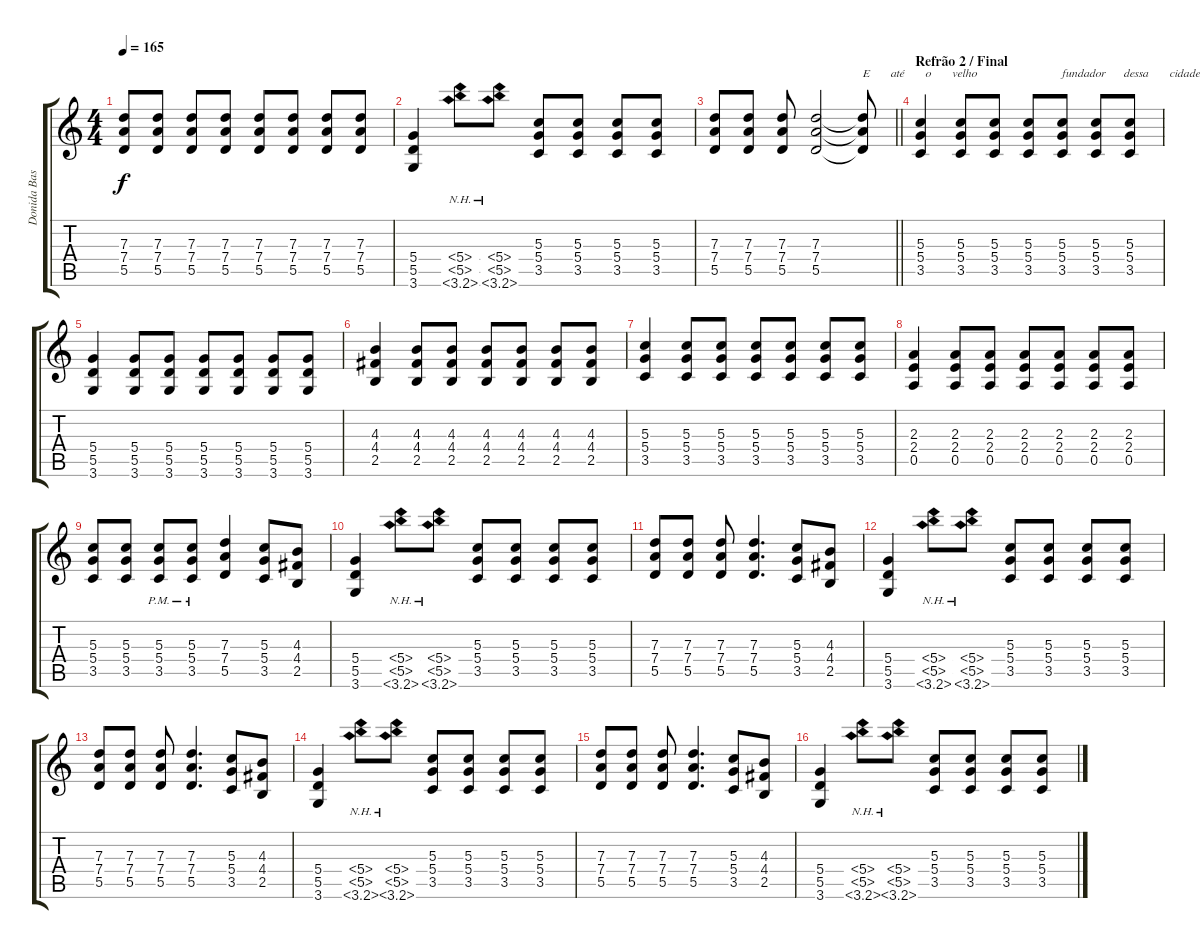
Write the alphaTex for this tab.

\track ("Donida Base" "Donida Bas") {instrument distortionguitar}
\staff {score tabs}
\tuning (E4 B3 G3 D3 A2 E2) {hide}
\ts (4 4)
\tempo 165
\clef g2
\ks c
(7.3 7.4 5.5).8{dy f} (7.3 7.4 5.5).8 (7.3 7.4 5.5).8 (7.3 7.4 5.5).8 (7.3 7.4 5.5).8 (7.3 7.4 5.5).8 (7.3 7.4 5.5).8 (7.3 7.4 5.5).8 |
(5.4 5.5 3.6).4 (5.4{nh} 5.5{nh} 3.6{nh}).8 (5.4{nh} 5.5{nh} 3.6{nh}).8 (5.3 5.4 3.5).8 (5.3 5.4 3.5).8 (5.3 5.4 3.5).8 (5.3 5.4 3.5).8 |
\barLineRight lightlight
(7.3 7.4 5.5).8 (7.3 7.4 5.5).8 (7.3 7.4 5.5).8 (7.3 7.4 5.5).2 (7.3{t} 7.4{t} 5.5{t}).8{txt "E       até       o       velho  "} |
\section ("" "Refrão 2 / Final")
(5.3 5.4 3.5).4 (5.3 5.4 3.5).8 (5.3 5.4 3.5).8 (5.3 5.4 3.5).8{txt "           fundador      dessa       cidade...."} (5.3 5.4 3.5).8 (5.3 5.4 3.5).8 (5.3 5.4 3.5).8 |
(5.4 5.5 3.6).4 (5.4 5.5 3.6).8 (5.4 5.5 3.6).8 (5.4 5.5 3.6).8 (5.4 5.5 3.6).8 (5.4 5.5 3.6).8 (5.4 5.5 3.6).8 |
(4.3 4.4 2.5).4 (4.3 4.4 2.5).8 (4.3 4.4 2.5).8 (4.3 4.4 2.5).8 (4.3 4.4 2.5).8 (4.3 4.4 2.5).8 (4.3 4.4 2.5).8 |
(5.3 5.4 3.5).4 (5.3 5.4 3.5).8 (5.3 5.4 3.5).8 (5.3 5.4 3.5).8 (5.3 5.4 3.5).8 (5.3 5.4 3.5).8 (5.3 5.4 3.5).8 |
(2.3 2.4 0.5).4 (2.3 2.4 0.5).8 (2.3 2.4 0.5).8 (2.3 2.4 0.5).8 (2.3 2.4 0.5).8 (2.3 2.4 0.5).8 (2.3 2.4 0.5).8 |
(5.3 5.4 3.5).8 (5.3 5.4 3.5).8 (5.3{pm} 5.4{pm} 3.5{pm}).8 (5.3{pm} 5.4{pm} 3.5{pm}).8 (7.3 7.4 5.5).4 (5.3 5.4 3.5).8 (4.3 4.4 2.5).8 |
(5.4 5.5 3.6).4 (5.4{nh} 5.5{nh} 3.6{nh}).8 (5.4{nh} 5.5{nh} 3.6{nh}).8 (5.3 5.4 3.5).8 (5.3 5.4 3.5).8 (5.3 5.4 3.5).8 (5.3 5.4 3.5).8 |
(7.3 7.4 5.5).8 (7.3 7.4 5.5).8 (7.3 7.4 5.5).8 (7.3 7.4 5.5).4{d} (5.3 5.4 3.5).8 (4.3 4.4 2.5).8 |
(5.4 5.5 3.6).4 (5.4{nh} 5.5{nh} 3.6{nh}).8 (5.4{nh} 5.5{nh} 3.6{nh}).8 (5.3 5.4 3.5).8 (5.3 5.4 3.5).8 (5.3 5.4 3.5).8 (5.3 5.4 3.5).8 |
(7.3 7.4 5.5).8 (7.3 7.4 5.5).8 (7.3 7.4 5.5).8 (7.3 7.4 5.5).4{d} (5.3 5.4 3.5).8 (4.3 4.4 2.5).8 |
(5.4 5.5 3.6).4 (5.4{nh} 5.5{nh} 3.6{nh}).8 (5.4{nh} 5.5{nh} 3.6{nh}).8 (5.3 5.4 3.5).8 (5.3 5.4 3.5).8 (5.3 5.4 3.5).8 (5.3 5.4 3.5).8 |
(7.3 7.4 5.5).8 (7.3 7.4 5.5).8 (7.3 7.4 5.5).8 (7.3 7.4 5.5).4{d} (5.3 5.4 3.5).8 (4.3 4.4 2.5).8 |
(5.4 5.5 3.6).4 (5.4{nh} 5.5{nh} 3.6{nh}).8 (5.4{nh} 5.5{nh} 3.6{nh}).8 (5.3 5.4 3.5).8 (5.3 5.4 3.5).8 (5.3 5.4 3.5).8 (5.3 5.4 3.5).8
